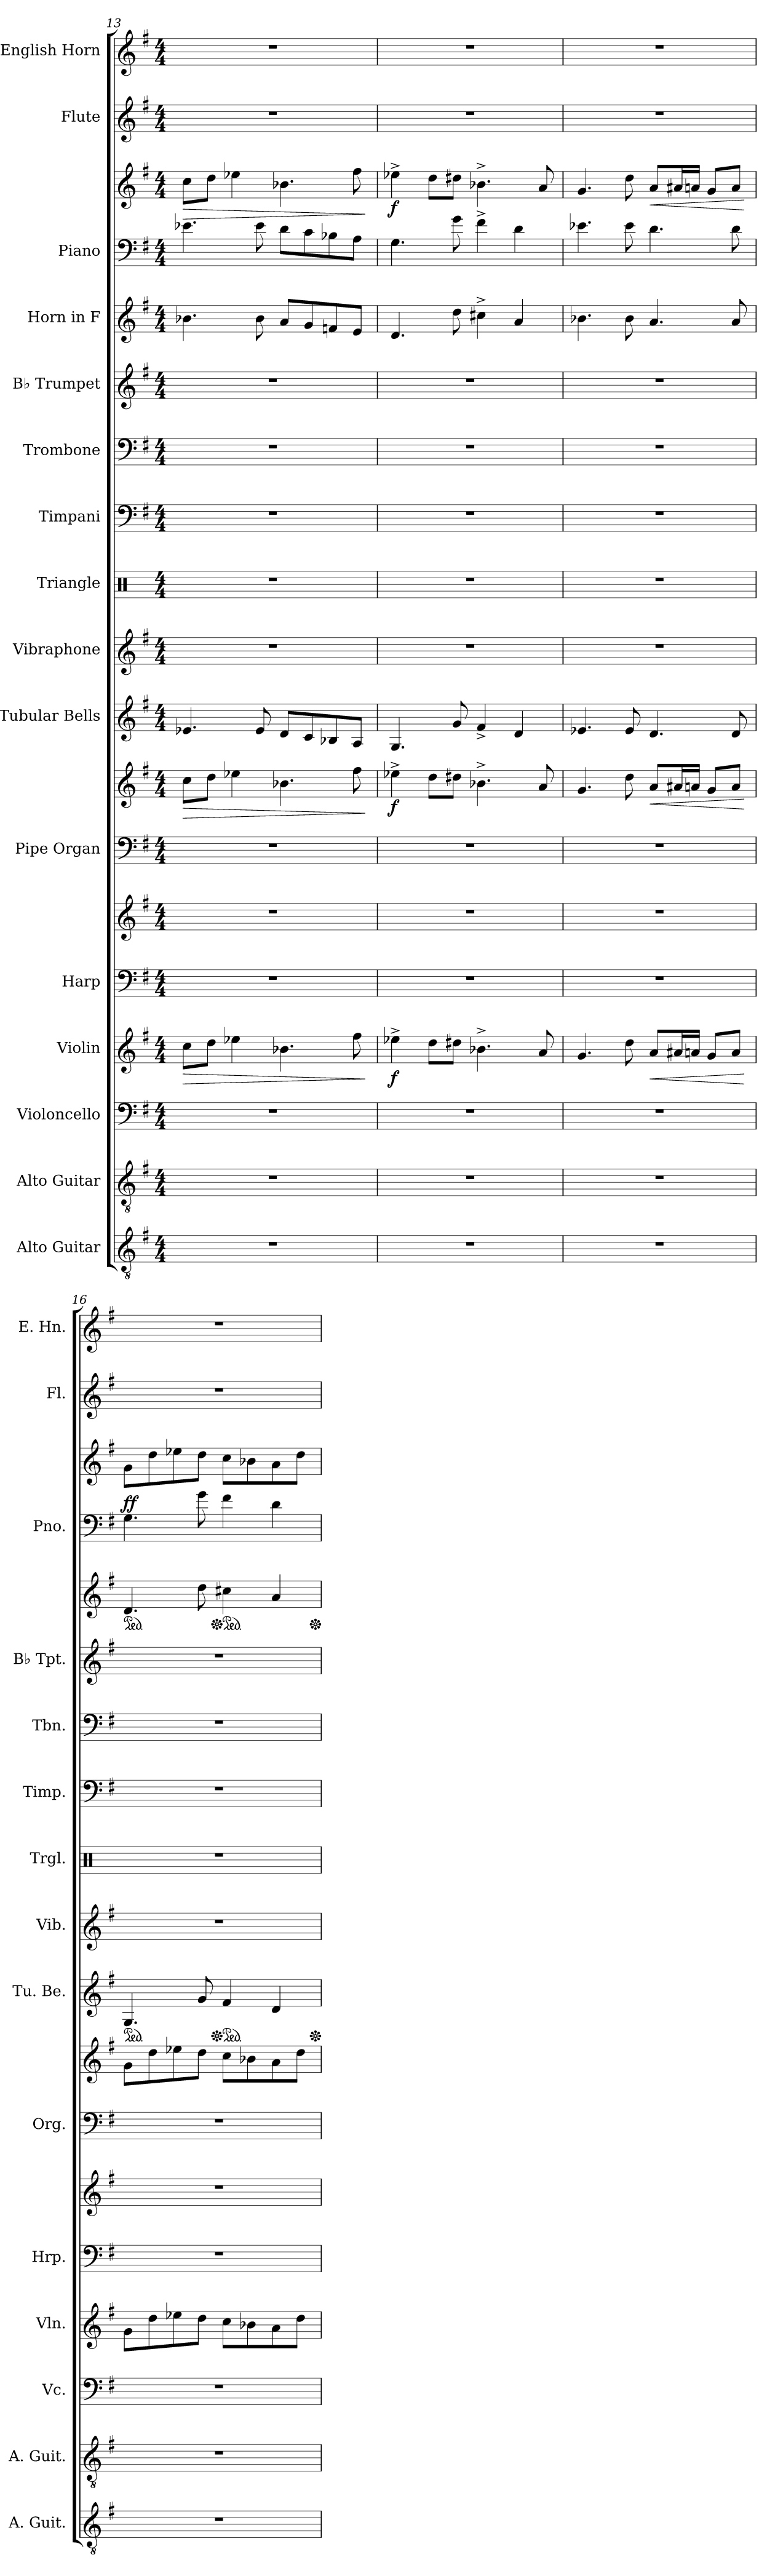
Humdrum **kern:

**kern	**kern	**kern	**kern	**dynam	**kern	**kern	**kern	**kern	**dynam	**kern	**kern	**kern	**kern	**kern	**kern	**kern	**kern	**kern	**dynam	**kern	**kern
*part16	*part15	*part14	*part13	*part13	*part12	*part12	*part11	*part11	*part11	*part10	*part9	*part8	*part7	*part6	*part5	*part4	*part3	*part3	*part3	*part2	*part1
*staff19	*staff18	*staff17	*staff16	*staff16	*staff15	*staff14	*staff13	*staff12	*staff12/13	*staff11	*staff10	*staff9	*staff8	*staff7	*staff6	*staff5	*staff4	*staff3	*staff3/4	*staff2	*staff1
*I"Alto Guitar	*I"Alto Guitar	*I"Violoncello	*I"Violin	*	*I"Harp	*	*I"Pipe Organ	*	*	*I"Tubular Bells	*I"Vibraphone	*I"Triangle	*I"Timpani	*I"Trombone	*I"B♭ Trumpet	*I"Horn in F	*I"Piano	*	*	*I"Flute	*I"English Horn
*I'A. Guit.	*I'A. Guit.	*I'Vc.	*I'Vln.	*	*I'Hrp.	*	*I'Org.	*	*	*I'Tu. Be.	*I'Vib.	*I'Trgl.	*I'Timp.	*I'Tbn.	*I'B♭ Tpt.	*	*I'Pno.	*	*	*I'Fl.	*I'E. Hn.
*clefGv2	*clefGv2	*clefF4	*clefG2	*	*clefF4	*clefG2	*clefF4	*clefG2	*	*clefG2	*clefG2	*clefX	*clefF4	*clefF4	*clefG2	*clefG2	*clefF4	*clefG2	*	*clefG2	*clefG2
*	*	*	*	*	*	*	*	*	*	*	*	*	*	*	*ITrd1c2	*ITrd4c7	*	*	*	*	*ITrd4c7
*k[f#]	*k[f#]	*k[f#]	*k[f#]	*	*k[f#]	*k[f#]	*k[f#]	*k[f#]	*	*k[f#]	*k[f#]	*k[]	*k[f#]	*k[f#]	*k[b-]	*k[]	*k[f#]	*k[f#]	*	*k[f#]	*k[]
*M4/4	*M4/4	*M4/4	*M4/4	*	*M4/4	*M4/4	*M4/4	*M4/4	*	*M4/4	*M4/4	*M4/4	*M4/4	*M4/4	*M4/4	*M4/4	*M4/4	*M4/4	*	*M4/4	*M4/4
=13	=13	=13	=13	=13	=13	=13	=13	=13	=13	=13	=13	=13	=13	=13	=13	=13	=13	=13	=13	=13	=13
!	!	!	!	!LO:HP:b	!	!	!	!	!LO:HP:b	!	!	!	!	!	!	!	!	!	!LO:HP:b	!	!
1r	1r	1r	8cc\L	>	1r	1r	1r	8cc\L	>	4.e-X/	1r	1r	1r	1r	1r	4.e-X\	4.e-X\	8cc\L	>	1r	1r
.	.	.	8dd\J	.	.	.	.	8dd\J	.	.	.	.	.	.	.	.	.	8dd\J	.	.	.
.	.	.	4ee-X\	.	.	.	.	4ee-X\	.	.	.	.	.	.	.	.	.	4ee-X\	.	.	.
.	.	.	.	.	.	.	.	.	.	8e-/	.	.	.	.	.	8e-\	8e-\	.	.	.	.
.	.	.	4.b-X\	.	.	.	.	4.b-X\	.	8d/L	.	.	.	.	.	8d/L	8d\L	4.b-X\	.	.	.
.	.	.	.	.	.	.	.	.	.	8c/	.	.	.	.	.	8c/	8c\	.	.	.	.
.	.	.	.	.	.	.	.	.	.	8B-X/	.	.	.	.	.	8B-X/	8B-X\	.	.	.	.
.	.	.	8ff#\	.	.	.	.	8ff#\	.	8A/J	.	.	.	.	.	8A/J	8A\J	8ff#\	.	.	.
.	.	.	.	]	.	.	.	.	]	.	.	.	.	.	.	.	.	.	]	.	.
=14	=14	=14	=14	=14	=14	=14	=14	=14	=14	=14	=14	=14	=14	=14	=14	=14	=14	=14	=14	=14	=14
!	!	!	!	!LO:DY:b	!	!	!	!	!LO:DY:b	!	!	!	!	!	!	!	!	!	!LO:DY:b	!	!
1r	1r	1r	4ee-X^\	f	1r	1r	1r	4ee-X^\	f	4.G/	1r	1r	1r	1r	1r	4.G/	4.G\	4ee-X^\	f	1r	1r
.	.	.	8dd\L	.	.	.	.	8dd\L	.	.	.	.	.	.	.	.	.	8dd\L	.	.	.
.	.	.	8dd#X\J	.	.	.	.	8dd#X\J	.	8g/	.	.	.	.	.	8g\	8g\	8dd#X\J	.	.	.
.	.	.	4.b-X^\	.	.	.	.	4.b-X^\	.	4f#^/	.	.	.	.	.	4f#X^\	4f#^\	4.b-X^\	.	.	.
.	.	.	.	.	.	.	.	.	.	4d/	.	.	.	.	.	4d/	4d\	.	.	.	.
.	.	.	8a/	.	.	.	.	8a/	.	.	.	.	.	.	.	.	.	8a/	.	.	.
!!LO:PB:g=z
=15	=15	=15	=15	=15	=15	=15	=15	=15	=15	=15	=15	=15	=15	=15	=15	=15	=15	=15	=15	=15	=15
1r	1r	1r	4.g/	.	1r	1r	1r	4.g/	.	4.e-X/	1r	1r	1r	1r	1r	4.e-X\	4.e-X\	4.g/	.	1r	1r
.	.	.	8dd\	.	.	.	.	8dd\	.	8e-/	.	.	.	.	.	8e-\	8e-\	8dd\	.	.	.
!	!	!	!	!LO:HP:b	!	!	!	!	!LO:HP:b	!	!	!	!	!	!	!	!	!	!LO:HP:b	!	!
.	.	.	8a/L	<	.	.	.	8a/L	<	4.d/	.	.	.	.	.	4.d/	4.d\	8a/L	<	.	.
.	.	.	16a#X/L	.	.	.	.	16a#X/L	.	.	.	.	.	.	.	.	.	16a#X/L	.	.	.
.	.	.	16an/JJ	.	.	.	.	16an/JJ	.	.	.	.	.	.	.	.	.	16an/JJ	.	.	.
.	.	.	8g/L	.	.	.	.	8g/L	.	.	.	.	.	.	.	.	.	8g/L	.	.	.
.	.	.	8a/J	.	.	.	.	8a/J	.	8d/	.	.	.	.	.	8d/	8d\	8a/J	.	.	.
.	.	.	.	[	.	.	.	.	[	.	.	.	.	.	.	.	.	.	[	.	.
=16	=16	=16	=16	=16	=16	=16	=16	=16	=16	=16	=16	=16	=16	=16	=16	=16	=16	=16	=16	=16	=16
*	*	*	*	*	*	*	*	*	*	*ped	*	*	*	*	*	*	*	*	*	*	*
*	*	*	*	*	*	*	*	*	*	*	*	*	*	*	*	*ped	*	*	*	*	*
!	!	!	!	!	!	!	!	!	!	!	!	!	!	!	!	!	!	!	!LO:DY:a=2	!	!
1r	1r	1r	8g\L	.	1r	1r	1r	8g\L	.	4.G/	1r	1r	1r	1r	1r	4.G/	4.G\	8g\L	ff	1r	1r
.	.	.	8dd\	.	.	.	.	8dd\	.	.	.	.	.	.	.	.	.	8dd\	.	.	.
.	.	.	8ee-X\	.	.	.	.	8ee-X\	.	.	.	.	.	.	.	.	.	8ee-X\	.	.	.
.	.	.	8dd\J	.	.	.	.	8dd\J	.	8g/	.	.	.	.	.	8g\	8g\	8dd\J	.	.	.
*	*	*	*	*	*	*	*	*	*	*Xped	*	*	*	*	*	*	*	*	*	*	*
*	*	*	*	*	*	*	*	*	*	*ped	*	*	*	*	*	*	*	*	*	*	*
*	*	*	*	*	*	*	*	*	*	*	*	*	*	*	*	*Xped	*	*	*	*	*
*	*	*	*	*	*	*	*	*	*	*	*	*	*	*	*	*ped	*	*	*	*	*
.	.	.	8cc\L	.	.	.	.	8cc\L	.	4f#/	.	.	.	.	.	4f#X\	4f#\	8cc\L	.	.	.
.	.	.	8b-X\	.	.	.	.	8b-X\	.	.	.	.	.	.	.	.	.	8b-X\	.	.	.
.	.	.	8a\	.	.	.	.	8a\	.	4d/	.	.	.	.	.	4d/	4d\	8a\	.	.	.
.	.	.	8dd\J	.	.	.	.	8dd\J	.	.	.	.	.	.	.	.	.	8dd\J	.	.	.
*	*	*	*	*	*	*	*	*	*	*Xped	*	*	*	*	*	*	*	*	*	*	*
*	*	*	*	*	*	*	*	*	*	*	*	*	*	*	*	*Xped	*	*	*	*	*
=	=	=	=	=	=	=	=	=	=	=	=	=	=	=	=	=	=	=	=	=	=
*-	*-	*-	*-	*-	*-	*-	*-	*-	*-	*-	*-	*-	*-	*-	*-	*-	*-	*-	*-	*-	*-
